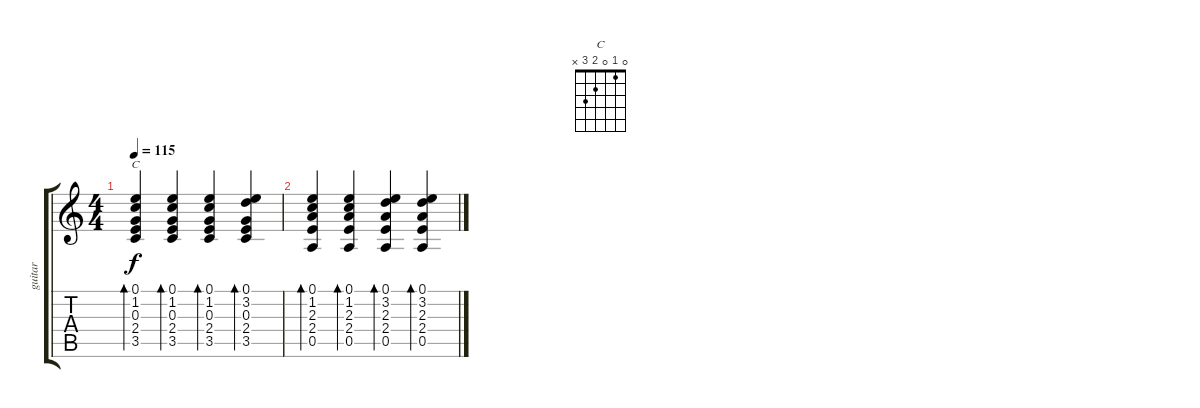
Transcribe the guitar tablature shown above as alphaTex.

\track ("guitar" "guitar") {instrument acousticguitarsteel}
\staff {score tabs}
\tuning (E4 B3 G3 D3 A2 E2) {hide}
\chord ("C" 0 1 0 2 3 x)
\ts (4 4)
\tempo 115
\clef g2
\ks c
(0.1 1.2 0.3 2.4 3.5).4{bd 60 ch "C" dy f volume 3} (0.1 1.2 0.3 2.4 3.5).4{bd 60} (0.1 1.2 0.3 2.4 3.5).4{bd 60} (0.1 3.2 0.3 2.4 3.5).4{bd 60} |
(0.1 1.2 2.3 2.4 0.5).4{bd 60} (0.1 1.2 2.3 2.4 0.5).4{bd 60} (0.1 3.2 2.3 2.4 0.5).4{bd 60} (0.1 3.2 2.3 2.4 0.5).4{bd 60}
